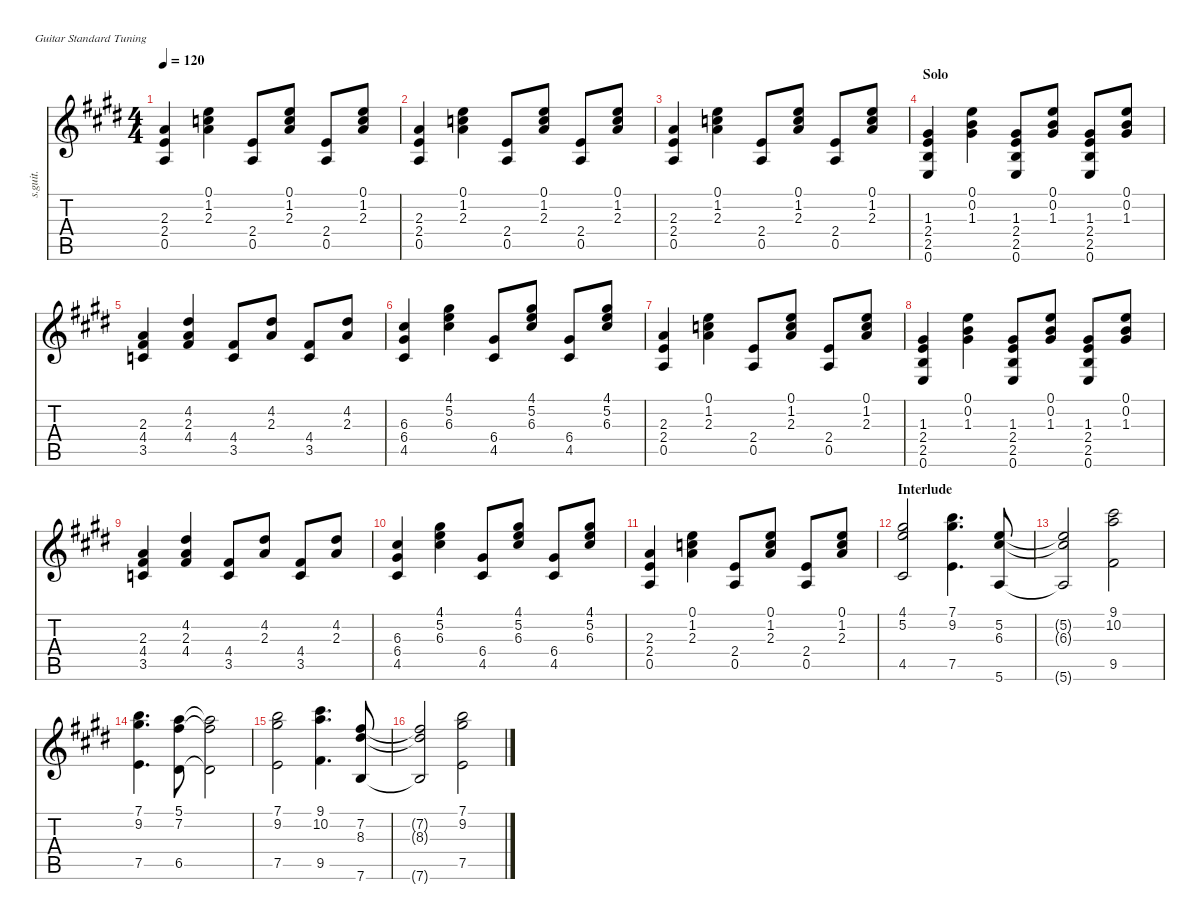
\defaultSystemsLayout 4
\hideDynamics
\bracketExtendMode nobrackets
\track ("Steel Guitar" "s.guit.") {instrument acousticguitarsteel}
\staff {score tabs}
\tuning (E4 B3 G3 D3 A2 E2)
\ts (4 4)
\tempo 120
\clef g2
\ks e
(0.5{acc forcenatural} 2.4{acc forcenatural} 2.3{acc forcenatural}).4{dy mf beam Up} (1.2{acc forcenatural} 0.1{acc forcenatural} 2.3{acc forcenatural}).4{beam Down} (0.5{acc forcenatural} 2.4{acc forcenatural}).8{beam Up} (2.3{acc forcenatural} 1.2{acc forcenatural} 0.1{acc forcenatural}).8{beam Up} (2.4{acc forcenatural} 0.5{acc forcenatural}).8{beam Up} (2.3{acc forcenatural} 1.2{acc forcenatural} 0.1{acc forcenatural}).8{beam Up} |
(0.5{acc forcenatural} 2.4{acc forcenatural} 2.3{acc forcenatural}).4{beam Up} (1.2{acc forcenatural} 0.1{acc forcenatural} 2.3{acc forcenatural}).4{beam Down} (0.5{acc forcenatural} 2.4{acc forcenatural}).8{beam Up} (2.3{acc forcenatural} 1.2{acc forcenatural} 0.1{acc forcenatural}).8{beam Up} (2.4{acc forcenatural} 0.5{acc forcenatural}).8{beam Up} (2.3{acc forcenatural} 1.2{acc forcenatural} 0.1{acc forcenatural}).8{beam Up} |
(0.5{acc forcenatural} 2.4{acc forcenatural} 2.3{acc forcenatural}).4{beam Up} (1.2{acc forcenatural} 0.1{acc forcenatural} 2.3{acc forcenatural}).4{beam Down} (0.5{acc forcenatural} 2.4{acc forcenatural}).8{beam Up} (2.3{acc forcenatural} 1.2{acc forcenatural} 0.1{acc forcenatural}).8{beam Up} (2.4{acc forcenatural} 0.5{acc forcenatural}).8{beam Up} (2.3{acc forcenatural} 1.2{acc forcenatural} 0.1{acc forcenatural}).8{beam Up} |
\section ("" "Solo")
(0.6{acc forcenatural} 2.5{acc forcenatural} 2.4{acc forcenatural} 1.3{acc #}).4{beam Up} (1.3{acc #} 0.2{acc forcenatural} 0.1{acc forcenatural}).4{beam Down} (0.6{acc forcenatural} 2.5{acc forcenatural} 2.4{acc forcenatural} 1.3{acc #}).8{beam Up} (1.3{acc #} 0.2{acc forcenatural} 0.1{acc forcenatural}).8{beam Up} (0.6{acc forcenatural} 2.5{acc forcenatural} 2.4{acc forcenatural} 1.3{acc #}).8{beam Up} (1.3{acc #} 0.2{acc forcenatural} 0.1{acc forcenatural}).8{beam Up} |
(3.5{acc forcenatural} 4.4{acc #} 2.3{acc forcenatural}).4{beam Up} (2.3{acc forcenatural} 4.2{acc #} 4.4{acc #}).4{beam Up} (3.5{acc forcenatural} 4.4{acc #}).8{beam Up} (4.2{acc #} 2.3{acc forcenatural}).8{beam Up} (3.5{acc forcenatural} 4.4{acc #}).8{beam Up} (4.2{acc #} 2.3{acc forcenatural}).8{beam Up} |
(4.5{acc #} 6.4{acc #} 6.3{acc #}).4{beam Up} (4.1{acc #} 5.2{acc forcenatural} 6.3{acc #}).4{beam Down} (4.5{acc #} 6.4{acc #}).8{beam Up} (6.3{acc #} 5.2{acc forcenatural} 4.1{acc #}).8{beam Up} (6.4{acc #} 4.5{acc #}).8{beam Up} (4.1{acc #} 5.2{acc forcenatural} 6.3{acc #}).8{beam Up} |
(0.5{acc forcenatural} 2.4{acc forcenatural} 2.3{acc forcenatural}).4{beam Up} (1.2{acc forcenatural} 0.1{acc forcenatural} 2.3{acc forcenatural}).4{beam Down} (0.5{acc forcenatural} 2.4{acc forcenatural}).8{beam Up} (2.3{acc forcenatural} 1.2{acc forcenatural} 0.1{acc forcenatural}).8{beam Up} (2.4{acc forcenatural} 0.5{acc forcenatural}).8{beam Up} (2.3{acc forcenatural} 1.2{acc forcenatural} 0.1{acc forcenatural}).8{beam Up} |
(0.6{acc forcenatural} 2.5{acc forcenatural} 2.4{acc forcenatural} 1.3{acc #}).4{beam Up} (1.3{acc #} 0.2{acc forcenatural} 0.1{acc forcenatural}).4{beam Down} (0.6{acc forcenatural} 2.5{acc forcenatural} 2.4{acc forcenatural} 1.3{acc #}).8{beam Up} (1.3{acc #} 0.2{acc forcenatural} 0.1{acc forcenatural}).8{beam Up} (0.6{acc forcenatural} 2.5{acc forcenatural} 2.4{acc forcenatural} 1.3{acc #}).8{beam Up} (1.3{acc #} 0.2{acc forcenatural} 0.1{acc forcenatural}).8{beam Up} |
(3.5{acc forcenatural} 4.4{acc #} 2.3{acc forcenatural}).4{beam Up} (2.3{acc forcenatural} 4.2{acc #} 4.4{acc #}).4{beam Up} (3.5{acc forcenatural} 4.4{acc #}).8{beam Up} (4.2{acc #} 2.3{acc forcenatural}).8{beam Up} (3.5{acc forcenatural} 4.4{acc #}).8{beam Up} (4.2{acc #} 2.3{acc forcenatural}).8{beam Up} |
(4.5{acc #} 6.4{acc #} 6.3{acc #}).4{beam Up} (4.1{acc #} 5.2{acc forcenatural} 6.3{acc #}).4{beam Down} (4.5{acc #} 6.4{acc #}).8{beam Up} (6.3{acc #} 5.2{acc forcenatural} 4.1{acc #}).8{beam Up} (6.4{acc #} 4.5{acc #}).8{beam Up} (4.1{acc #} 5.2{acc forcenatural} 6.3{acc #}).8{beam Up} |
(0.5{acc forcenatural} 2.4{acc forcenatural} 2.3{acc forcenatural}).4{beam Up} (1.2{acc forcenatural} 0.1{acc forcenatural} 2.3{acc forcenatural}).4{beam Down} (0.5{acc forcenatural} 2.4{acc forcenatural}).8{beam Up} (2.3{acc forcenatural} 1.2{acc forcenatural} 0.1{acc forcenatural}).8{beam Up} (2.4{acc forcenatural} 0.5{acc forcenatural}).8{beam Up} (2.3{acc forcenatural} 1.2{acc forcenatural} 0.1{acc forcenatural}).8{beam Up} |
\section ("" "Interlude")
(4.5{acc #} 5.2{acc forcenatural} 4.1{acc #}).2{beam Up} (7.5{acc forcenatural} 9.2{acc #} 7.1{acc forcenatural}).4{d beam Down} (5.6{acc forcenatural} 6.3{acc #} 5.2{acc forcenatural}).8{beam Up} |
(5.6{t acc forcenatural} 6.3{t acc #} 5.2{t acc forcenatural}).2{beam Up} (9.5{acc #} 10.2{acc forcenatural} 9.1{acc #}).2{beam Down} |
(7.5{acc forcenatural} 9.2{acc #} 7.1{acc forcenatural}).4{d beam Down} (6.5{acc #} 7.2{acc #} 5.1{acc forcenatural}).8{beam Down} (6.5{t acc #} 7.2{t acc #} 5.1{t acc forcenatural}).2{beam Down} |
(7.5{acc forcenatural} 9.2{acc #} 7.1{acc forcenatural}).2{beam Down} (9.5{acc #} 10.2{acc forcenatural} 9.1{acc #}).4{d beam Down} (7.6{acc forcenatural} 8.3{acc #} 7.2{acc #}).8{beam Up} |
(7.6{t acc forcenatural} 8.3{t acc #} 7.2{t acc #}).2{beam Up} (7.5{acc forcenatural} 9.2{acc #} 7.1{acc forcenatural}).2{beam Down}
